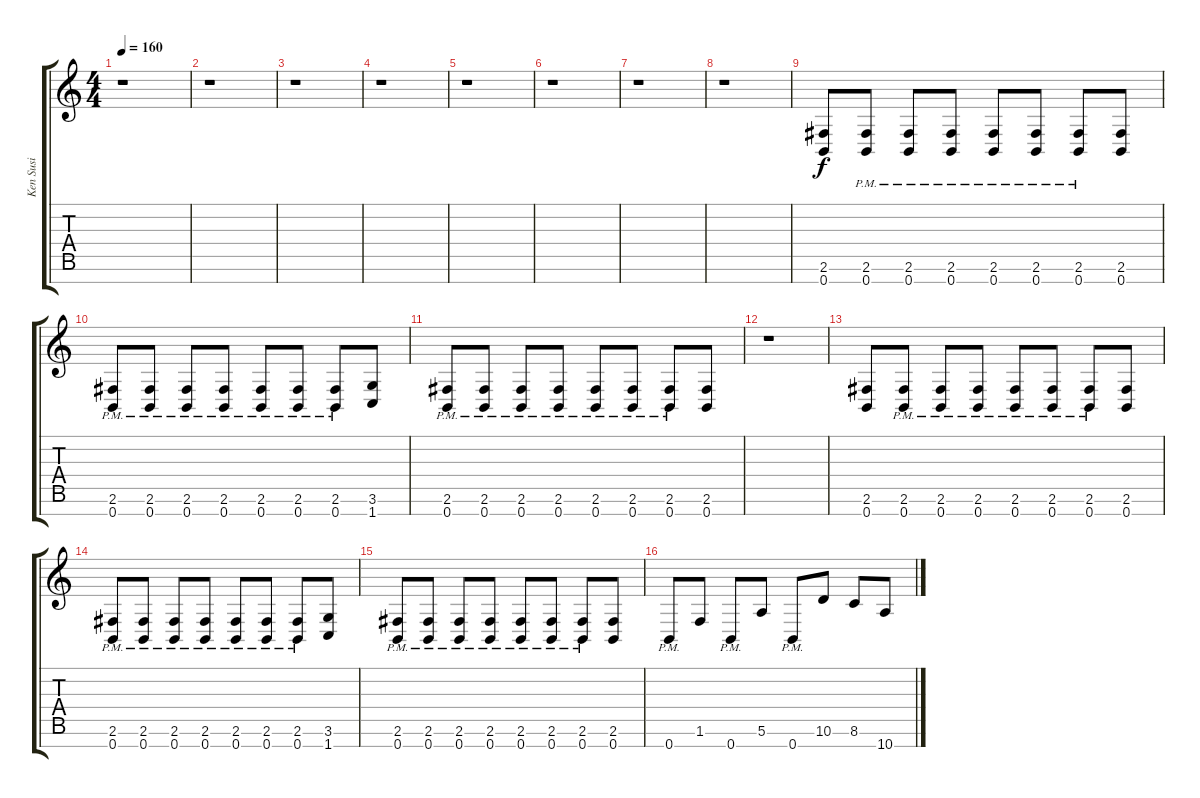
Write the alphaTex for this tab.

\track ("Ken Susi" "Ken Susi") {instrument distortionguitar}
\staff {score tabs}
\tuning (E4 B3 G3 D3 A2 E2 B1) {hide}
\ts (4 4)
\tempo 160
\clef g2
\ks c
r.1{dy f} |
r.1 |
r.1 |
r.1 |
r.1 |
r.1 |
r.1 |
r.1 |
(2.6 0.7).8 (2.6{pm} 0.7{pm}).8 (2.6{pm} 0.7{pm}).8 (2.6{pm} 0.7{pm}).8 (2.6{pm} 0.7{pm}).8 (2.6{pm} 0.7{pm}).8 (2.6{pm} 0.7{pm}).8 (2.6 0.7).8 |
(2.6{pm} 0.7{pm}).8 (2.6{pm} 0.7{pm}).8 (2.6{pm} 0.7{pm}).8 (2.6{pm} 0.7{pm}).8 (2.6{pm} 0.7{pm}).8 (2.6{pm} 0.7{pm}).8 (2.6{pm} 0.7{pm}).8 (3.6 1.7).8 |
(2.6{pm} 0.7{pm}).8 (2.6{pm} 0.7{pm}).8 (2.6{pm} 0.7{pm}).8 (2.6{pm} 0.7{pm}).8 (2.6{pm} 0.7{pm}).8 (2.6{pm} 0.7{pm}).8 (2.6{pm} 0.7{pm}).8 (2.6 0.7).8 |
r.1 |
(2.6 0.7).8 (2.6{pm} 0.7{pm}).8 (2.6{pm} 0.7{pm}).8 (2.6{pm} 0.7{pm}).8 (2.6{pm} 0.7{pm}).8 (2.6{pm} 0.7{pm}).8 (2.6{pm} 0.7{pm}).8 (2.6 0.7).8 |
(2.6{pm} 0.7{pm}).8 (2.6{pm} 0.7{pm}).8 (2.6{pm} 0.7{pm}).8 (2.6{pm} 0.7{pm}).8 (2.6{pm} 0.7{pm}).8 (2.6{pm} 0.7{pm}).8 (2.6{pm} 0.7{pm}).8 (3.6 1.7).8 |
(2.6{pm} 0.7{pm}).8 (2.6{pm} 0.7{pm}).8 (2.6{pm} 0.7{pm}).8 (2.6{pm} 0.7{pm}).8 (2.6{pm} 0.7{pm}).8 (2.6{pm} 0.7{pm}).8 (2.6{pm} 0.7{pm}).8 (2.6 0.7).8 |
0.7{pm}.8 1.6.8 0.7{pm}.8 5.6.8 0.7{pm}.8 10.6.8 8.6.8 10.7.8
